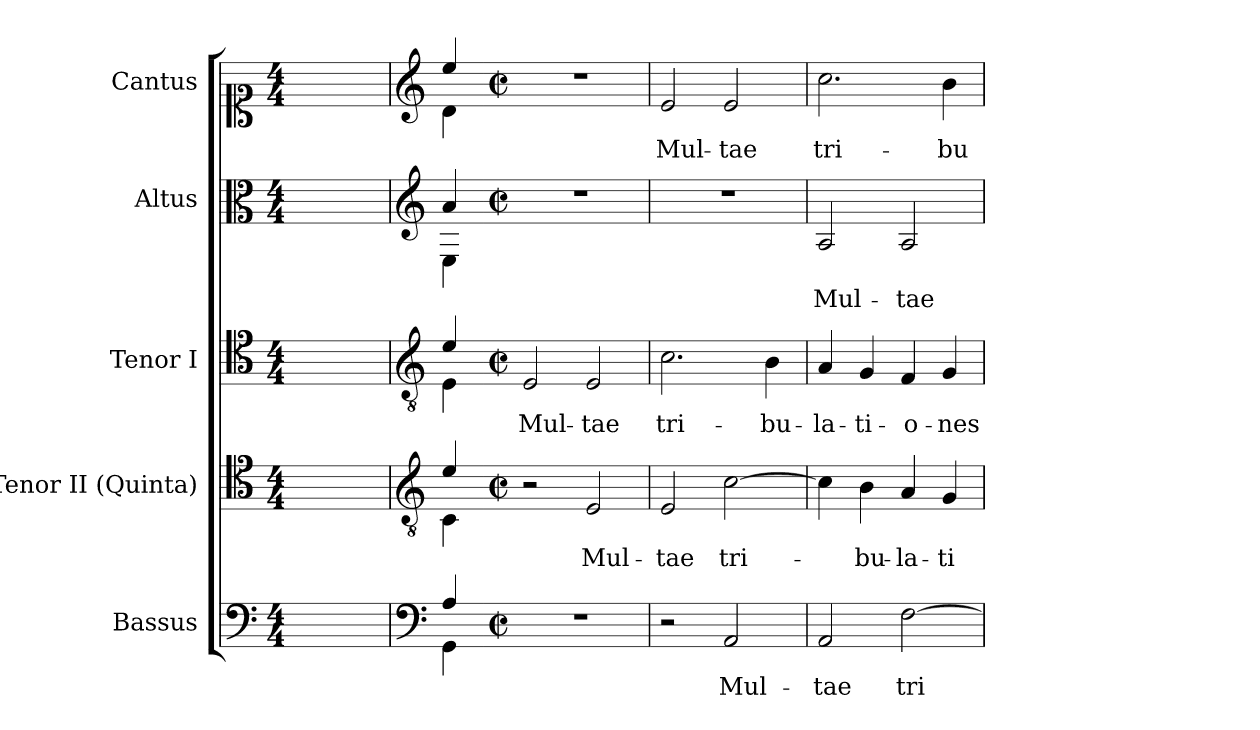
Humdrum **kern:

**kern	**text	**kern	**text	**kern	**text	**kern	**text	**kern	**text
*part5	*part5	*part4	*part4	*part3	*part3	*part2	*part2	*part1	*part1
*staff5	*staff5	*staff4	*staff4	*staff3	*staff3	*staff2	*staff2	*staff1	*staff1
*I"Bassus	*	*I"Tenor II (Quinta)	*	*I"Tenor I	*	*I"Altus	*	*I"Cantus	*
*I'B.	*	*I'T.	*	*I'T.	*	*I'S.	*	*I'S.	*
!!LO:PB:g=z
*clefF4	*	*clefC4	*	*clefC4	*	*clefC3	*	*clefC1	*
*	*	*ITrd7c12	*	*ITrd7c12	*	*	*	*	*
*k[]	*	*k[]	*	*k[]	*	*k[]	*	*k[]	*
*C:	*	*C:	*	*C:	*	*C:	*	*C:	*
*M4/4	*	*M4/4	*	*M4/4	*	*M4/4	*	*M4/4	*
=1	=1	=1	=1	=1	=1	=1	=1	=1	=1
1ryy	.	1ryy	.	1ryy	.	1ryy	.	1ryy	.
=2	=2	=2	=2	=2	=2	=2	=2	=2	=2
*clefF4	*	*clefGv2	*	*clefGv2	*	*clefG2	*	*clefG2	*
*^	*	*^	*	*^	*	*^	*	*^	*
4Ai/	4GGi\	.	4Ei/	4CCi\	.	4Ei/	4EEi\	.	4ai/	4Ei\	.	4eei/	4di\	.
*v	*v	*	*	*	*	*v	*v	*	*v	*v	*	*v	*v	*
*	*	*v	*v	*	*	*	*	*	*	*
=1-	=1-	=1-	=1-	=1-	=1-	=1-	=1-	=1-	=1-
*M2/2	*	*M2/2	*	*M2/2	*	*M2/2	*	*M2/2	*
*met(c|)	*	*met(c|)	*	*met(c|)	*	*met(c|)	*	*met(c|)	*
*^	*	*^	*	*^	*	*^	*	*^	*
!	!	!	!	!	!	!	!	!LO:LY:b:color=#000000	!	!	!	!	!	!
*v	*v	*	*	*	*	*v	*v	*	*v	*v	*	*v	*v	*
*	*	*v	*v	*	*	*	*	*	*	*
1r	.	2r	.	2EEi/	Mul-	1r	.	1r	.
!	!	!	!LO:LY:b:color=#000000	!	!	!	!	!	!
!	!	!	!	!	!LO:LY:b:color=#000000	!	!	!	!
.	.	2EEi/	Mul-	2EEi/	-tae	.	.	.	.
=2	=2	=2	=2	=2	=2	=2	=2	=2	=2
!	!	!	!LO:LY:b:color=#000000	!	!	!	!	!	!
!	!	!	!	!	!LO:LY:b:color=#000000	!	!	!	!
!	!	!	!	!	!	!	!	!	!LO:LY:b:color=#000000
2r	.	2EEi/	-tae	2.Ci\	tri-	1r	.	2ei/	Mul-
!	!LO:LY:b:color=#000000	!	!	!	!	!	!	!	!
!	!	!	!LO:LY:b:color=#000000	!	!	!	!	!	!
!	!	!	!	!	!	!	!	!	!LO:LY:b:color=#000000
2AAi/	Mul-	[>2Ci\	tri-	.	.	.	.	2ei/	-tae
!	!	!	!	!	!LO:LY:b:color=#000000	!	!	!	!
.	.	.	.	4BBi\	-bu-	.	.	.	.
=3	=3	=3	=3	=3	=3	=3	=3	=3	=3
!	!LO:LY:b:color=#000000	!	!	!	!	!	!	!	!
!	!	!	!	!	!LO:LY:b:color=#000000	!	!	!	!
!	!	!	!	!	!	!	!LO:LY:b:color=#000000	!	!
!	!	!	!	!	!	!	!	!	!LO:LY:b:color=#000000
2AAi/	-tae	4Ci\]	.	4AAi/	-la-	2Ai/	Mul-	2.cci\	tri-
!	!	!	!LO:LY:b:color=#000000	!	!	!	!	!	!
!	!	!	!	!	!LO:LY:b:color=#000000	!	!	!	!
.	.	4BBi\	-bu-	4GGi/	-ti-	.	.	.	.
!	!LO:LY:b:color=#000000	!	!	!	!	!	!	!	!
!	!	!	!LO:LY:b:color=#000000	!	!	!	!	!	!
!	!	!	!	!	!LO:LY:b:color=#000000	!	!	!	!
!	!	!	!	!	!	!	!LO:LY:b:color=#000000	!	!
[>2Fi\	tri-	4AAi/	-la-	4FFi/	-o-	2Ai/	-tae	.	.
!	!	!	!LO:LY:b:color=#000000	!	!	!	!	!	!
!	!	!	!	!	!LO:LY:b:color=#000000	!	!	!	!
!	!	!	!	!	!	!	!	!	!LO:LY:b:color=#000000
.	.	4GGi/	-ti-	4GGi/	-nes	.	.	4bi\	-bu-
=	=	=	=	=	=	=	=	=	=
*-	*-	*-	*-	*-	*-	*-	*-	*-	*-
